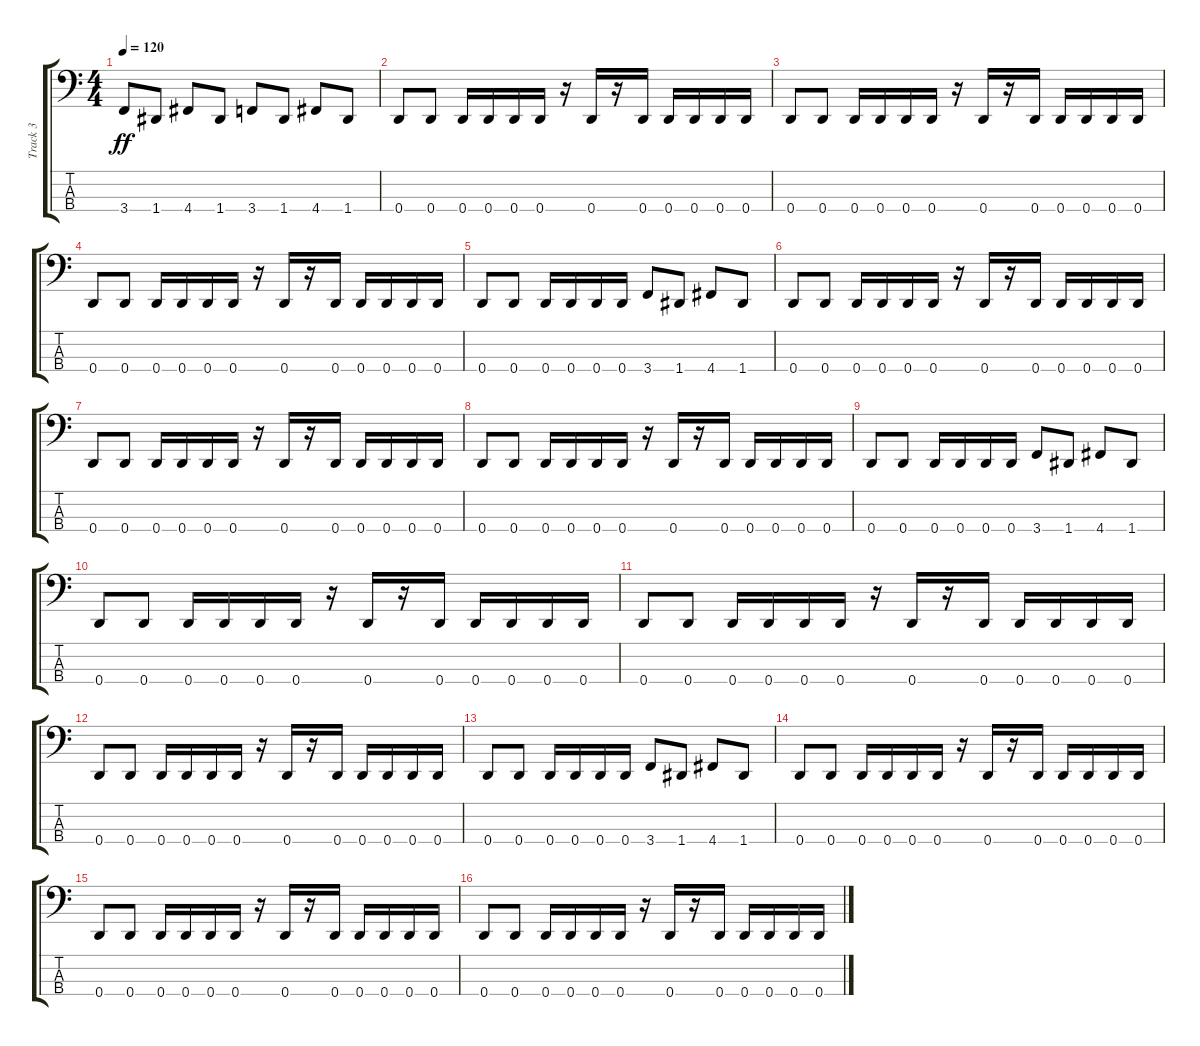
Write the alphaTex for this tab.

\track ("Track 3" "Track 3") {instrument electricbassfinger}
\staff {score tabs}
\tuning (F2 C2 G1 D1) {hide}
\ts (4 4)
\tempo 120
\clef f4
\ks c
3.4.8{dy ff instrument electricbassfinger} 1.4.8 4.4.8 1.4.8 3.4.8 1.4.8 4.4.8 1.4.8 |
0.4.8 0.4.8 0.4.16 0.4.16 0.4.16 0.4.16 r.16 0.4.16 r.16 0.4.16 0.4.16 0.4.16 0.4.16 0.4.16 |
0.4.8 0.4.8 0.4.16 0.4.16 0.4.16 0.4.16 r.16 0.4.16 r.16 0.4.16 0.4.16 0.4.16 0.4.16 0.4.16 |
0.4.8 0.4.8 0.4.16 0.4.16 0.4.16 0.4.16 r.16 0.4.16 r.16 0.4.16 0.4.16 0.4.16 0.4.16 0.4.16 |
0.4.8 0.4.8 0.4.16 0.4.16 0.4.16 0.4.16 3.4.8 1.4.8 4.4.8 1.4.8 |
0.4.8 0.4.8 0.4.16 0.4.16 0.4.16 0.4.16 r.16 0.4.16 r.16 0.4.16 0.4.16 0.4.16 0.4.16 0.4.16 |
0.4.8 0.4.8 0.4.16 0.4.16 0.4.16 0.4.16 r.16 0.4.16 r.16 0.4.16 0.4.16 0.4.16 0.4.16 0.4.16 |
0.4.8 0.4.8 0.4.16 0.4.16 0.4.16 0.4.16 r.16 0.4.16 r.16 0.4.16 0.4.16 0.4.16 0.4.16 0.4.16 |
0.4.8 0.4.8 0.4.16 0.4.16 0.4.16 0.4.16 3.4.8 1.4.8 4.4.8 1.4.8 |
0.4.8 0.4.8 0.4.16 0.4.16 0.4.16 0.4.16 r.16 0.4.16 r.16 0.4.16 0.4.16 0.4.16 0.4.16 0.4.16 |
0.4.8 0.4.8 0.4.16 0.4.16 0.4.16 0.4.16 r.16 0.4.16 r.16 0.4.16 0.4.16 0.4.16 0.4.16 0.4.16 |
0.4.8 0.4.8 0.4.16 0.4.16 0.4.16 0.4.16 r.16 0.4.16 r.16 0.4.16 0.4.16 0.4.16 0.4.16 0.4.16 |
0.4.8 0.4.8 0.4.16 0.4.16 0.4.16 0.4.16 3.4.8 1.4.8 4.4.8 1.4.8 |
0.4.8 0.4.8 0.4.16 0.4.16 0.4.16 0.4.16 r.16 0.4.16 r.16 0.4.16 0.4.16 0.4.16 0.4.16 0.4.16 |
0.4.8 0.4.8 0.4.16 0.4.16 0.4.16 0.4.16 r.16 0.4.16 r.16 0.4.16 0.4.16 0.4.16 0.4.16 0.4.16 |
0.4.8 0.4.8 0.4.16 0.4.16 0.4.16 0.4.16 r.16 0.4.16 r.16 0.4.16 0.4.16 0.4.16 0.4.16 0.4.16
